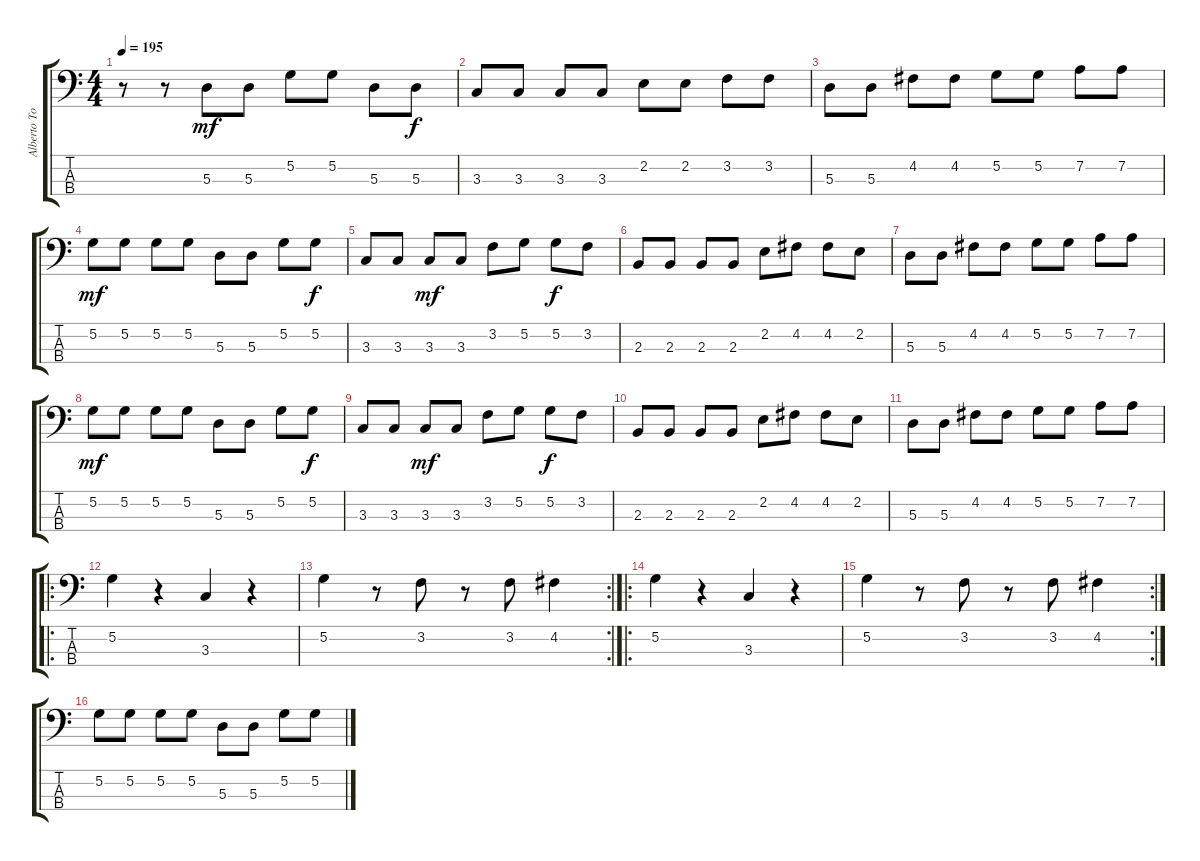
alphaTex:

\track ("Alberto Torrado" "Alberto To") {instrument electricbasspick}
\staff {score tabs}
\tuning (G2 D2 A1 E1) {hide}
\ts (4 4)
\tempo 195
\clef f4
\ks c
r.8{dy mf} r.8 5.3.8 5.3.8 5.2.8 5.2.8 5.3.8 5.3.8{dy f} |
3.3.8 3.3.8 3.3.8 3.3.8 2.2.8 2.2.8 3.2.8 3.2.8 |
5.3.8 5.3.8 4.2.8 4.2.8 5.2.8 5.2.8 7.2.8 7.2.8 |
5.2.8{dy mf} 5.2.8 5.2.8 5.2.8 5.3.8 5.3.8 5.2.8 5.2.8{dy f} |
3.3.8 3.3.8 3.3.8{dy mf} 3.3.8 3.2.8 5.2.8 5.2.8{dy f} 3.2.8 |
2.3.8 2.3.8 2.3.8 2.3.8 2.2.8 4.2.8 4.2.8 2.2.8 |
5.3.8 5.3.8 4.2.8 4.2.8 5.2.8 5.2.8 7.2.8 7.2.8 |
5.2.8{dy mf} 5.2.8 5.2.8 5.2.8 5.3.8 5.3.8 5.2.8 5.2.8{dy f} |
3.3.8 3.3.8 3.3.8{dy mf} 3.3.8 3.2.8 5.2.8 5.2.8{dy f} 3.2.8 |
2.3.8 2.3.8 2.3.8 2.3.8 2.2.8 4.2.8 4.2.8 2.2.8 |
5.3.8 5.3.8 4.2.8 4.2.8 5.2.8 5.2.8 7.2.8 7.2.8 |
\ro
5.2.4 r.4 3.3.4 r.4 |
\rc 2
5.2.4 r.8 3.2.8 r.8 3.2.8 4.2.4 |
\ro
5.2.4 r.4 3.3.4 r.4 |
\rc 2
5.2.4 r.8 3.2.8 r.8 3.2.8 4.2.4 |
5.2.8 5.2.8 5.2.8 5.2.8 5.3.8 5.3.8 5.2.8 5.2.8
